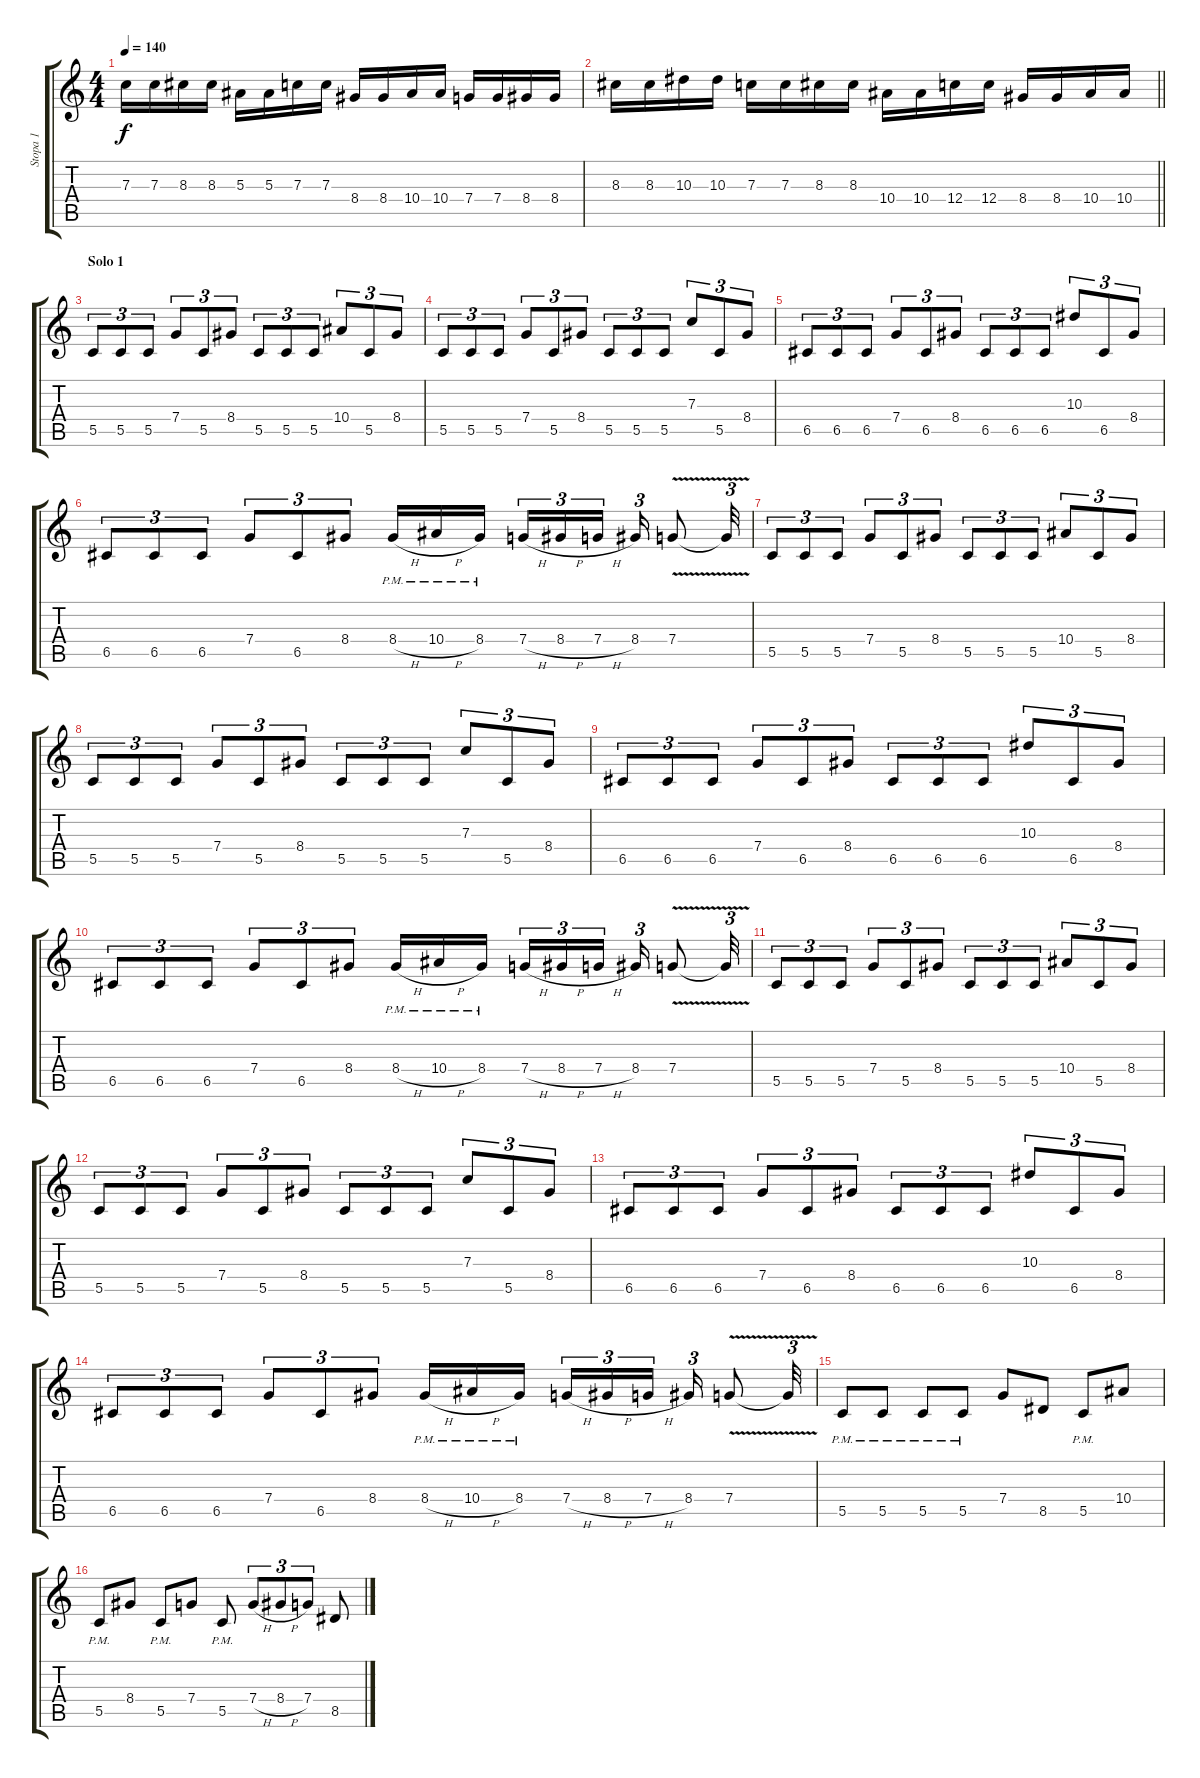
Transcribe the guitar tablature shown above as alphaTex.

\track ("Stopa 1" "Stopa 1") {instrument distortionguitar}
\staff {score tabs}
\tuning (D4 A3 F3 C3 G2 C2) {hide}
\ts (4 4)
\tempo 140
\clef g2
\ks c
7.3.16{dy f} 7.3.16 8.3.16 8.3.16 5.3.16 5.3.16 7.3.16 7.3.16 8.4.16 8.4.16 10.4.16 10.4.16 7.4.16 7.4.16 8.4.16 8.4.16 |
\barLineRight lightlight
8.3.16 8.3.16 10.3.16 10.3.16 7.3.16 7.3.16 8.3.16 8.3.16 10.4.16 10.4.16 12.4.16 12.4.16 8.4.16 8.4.16 10.4.16 10.4.16 |
\section ("" "Solo 1")
5.5.8{tu (3 2)} 5.5.8{tu (3 2)} 5.5.8{tu (3 2)} 7.4.8{tu (3 2)} 5.5.8{tu (3 2)} 8.4.8{tu (3 2)} 5.5.8{tu (3 2)} 5.5.8{tu (3 2)} 5.5.8{tu (3 2)} 10.4.8{tu (3 2)} 5.5.8{tu (3 2)} 8.4.8{tu (3 2)} |
5.5.8{tu (3 2)} 5.5.8{tu (3 2)} 5.5.8{tu (3 2)} 7.4.8{tu (3 2)} 5.5.8{tu (3 2)} 8.4.8{tu (3 2)} 5.5.8{tu (3 2)} 5.5.8{tu (3 2)} 5.5.8{tu (3 2)} 7.3.8{tu (3 2)} 5.5.8{tu (3 2)} 8.4.8{tu (3 2)} |
6.5.8{tu (3 2)} 6.5.8{tu (3 2)} 6.5.8{tu (3 2)} 7.4.8{tu (3 2)} 6.5.8{tu (3 2)} 8.4.8{tu (3 2)} 6.5.8{tu (3 2)} 6.5.8{tu (3 2)} 6.5.8{tu (3 2)} 10.3.8{tu (3 2)} 6.5.8{tu (3 2)} 8.4.8{tu (3 2)} |
6.5.8{tu (3 2)} 6.5.8{tu (3 2)} 6.5.8{tu (3 2)} 7.4.8{tu (3 2)} 6.5.8{tu (3 2)} 8.4.8{tu (3 2)} 8.4{h pm}.16 10.4{h pm}.16 8.4{pm}.16{beam splitsecondary} 7.4{h}.16{tu (3 2)} 8.4{h}.16{tu (3 2)} 7.4{h}.16{tu (3 2) beam splitsecondary} 8.4.16{tu (3 2)} 7.4{v}.8 7.4{t}.32{tu (3 2)} |
5.5.8{tu (3 2)} 5.5.8{tu (3 2)} 5.5.8{tu (3 2)} 7.4.8{tu (3 2)} 5.5.8{tu (3 2)} 8.4.8{tu (3 2)} 5.5.8{tu (3 2)} 5.5.8{tu (3 2)} 5.5.8{tu (3 2)} 10.4.8{tu (3 2)} 5.5.8{tu (3 2)} 8.4.8{tu (3 2)} |
5.5.8{tu (3 2)} 5.5.8{tu (3 2)} 5.5.8{tu (3 2)} 7.4.8{tu (3 2)} 5.5.8{tu (3 2)} 8.4.8{tu (3 2)} 5.5.8{tu (3 2)} 5.5.8{tu (3 2)} 5.5.8{tu (3 2)} 7.3.8{tu (3 2)} 5.5.8{tu (3 2)} 8.4.8{tu (3 2)} |
6.5.8{tu (3 2)} 6.5.8{tu (3 2)} 6.5.8{tu (3 2)} 7.4.8{tu (3 2)} 6.5.8{tu (3 2)} 8.4.8{tu (3 2)} 6.5.8{tu (3 2)} 6.5.8{tu (3 2)} 6.5.8{tu (3 2)} 10.3.8{tu (3 2)} 6.5.8{tu (3 2)} 8.4.8{tu (3 2)} |
6.5.8{tu (3 2)} 6.5.8{tu (3 2)} 6.5.8{tu (3 2)} 7.4.8{tu (3 2)} 6.5.8{tu (3 2)} 8.4.8{tu (3 2)} 8.4{h pm}.16 10.4{h pm}.16 8.4{pm}.16{beam splitsecondary} 7.4{h}.16{tu (3 2)} 8.4{h}.16{tu (3 2)} 7.4{h}.16{tu (3 2) beam splitsecondary} 8.4.16{tu (3 2)} 7.4{v}.8 7.4{t}.32{tu (3 2)} |
5.5.8{tu (3 2)} 5.5.8{tu (3 2)} 5.5.8{tu (3 2)} 7.4.8{tu (3 2)} 5.5.8{tu (3 2)} 8.4.8{tu (3 2)} 5.5.8{tu (3 2)} 5.5.8{tu (3 2)} 5.5.8{tu (3 2)} 10.4.8{tu (3 2)} 5.5.8{tu (3 2)} 8.4.8{tu (3 2)} |
5.5.8{tu (3 2)} 5.5.8{tu (3 2)} 5.5.8{tu (3 2)} 7.4.8{tu (3 2)} 5.5.8{tu (3 2)} 8.4.8{tu (3 2)} 5.5.8{tu (3 2)} 5.5.8{tu (3 2)} 5.5.8{tu (3 2)} 7.3.8{tu (3 2)} 5.5.8{tu (3 2)} 8.4.8{tu (3 2)} |
6.5.8{tu (3 2)} 6.5.8{tu (3 2)} 6.5.8{tu (3 2)} 7.4.8{tu (3 2)} 6.5.8{tu (3 2)} 8.4.8{tu (3 2)} 6.5.8{tu (3 2)} 6.5.8{tu (3 2)} 6.5.8{tu (3 2)} 10.3.8{tu (3 2)} 6.5.8{tu (3 2)} 8.4.8{tu (3 2)} |
6.5.8{tu (3 2)} 6.5.8{tu (3 2)} 6.5.8{tu (3 2)} 7.4.8{tu (3 2)} 6.5.8{tu (3 2)} 8.4.8{tu (3 2)} 8.4{h pm}.16 10.4{h pm}.16 8.4{pm}.16{beam splitsecondary} 7.4{h}.16{tu (3 2)} 8.4{h}.16{tu (3 2)} 7.4{h}.16{tu (3 2) beam splitsecondary} 8.4.16{tu (3 2)} 7.4{v}.8 7.4{t}.32{tu (3 2)} |
5.5{pm}.8 5.5{pm}.8 5.5{pm}.8 5.5{pm}.8 7.4.8 8.5.8 5.5{pm}.8 10.4.8 |
5.5{pm}.8 8.4.8 5.5{pm}.8 7.4.8 5.5{pm}.8 7.4{h}.8{tu (3 2)} 8.4{h}.8{tu (3 2)} 7.4.8{tu (3 2)} 8.5.8
